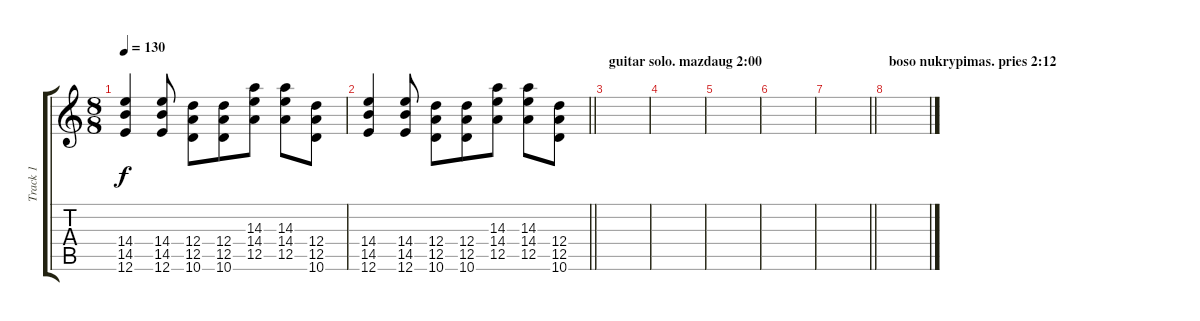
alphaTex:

\track ("Track 1" "Track 1") {instrument electricguitarmuted}
\staff {score tabs}
\tuning (E4 B3 G3 D3 A2 E2) {hide}
\ts (8 8)
\tempo 130
\clef g2
\ks c
(14.4 14.5 12.6).4{dy f} (14.4 14.5 12.6).8 (12.4 12.5 10.6).8 (12.4 12.5 10.6).8 (14.3 14.4 12.5).8 (14.3 14.4 12.5).8 (12.4 12.5 10.6).8 |
\barLineRight lightlight
(14.4 14.5 12.6).4 (14.4 14.5 12.6).8 (12.4 12.5 10.6).8 (12.4 12.5 10.6).8 (14.3 14.4 12.5).8 (14.3 14.4 12.5).8 (12.4 12.5 10.6).8 |
\section ("" "guitar solo. mazdaug 2:00")
|
|
|
|
\barLineRight lightlight
|
\section ("" "boso nukrypimas. pries 2:12")
